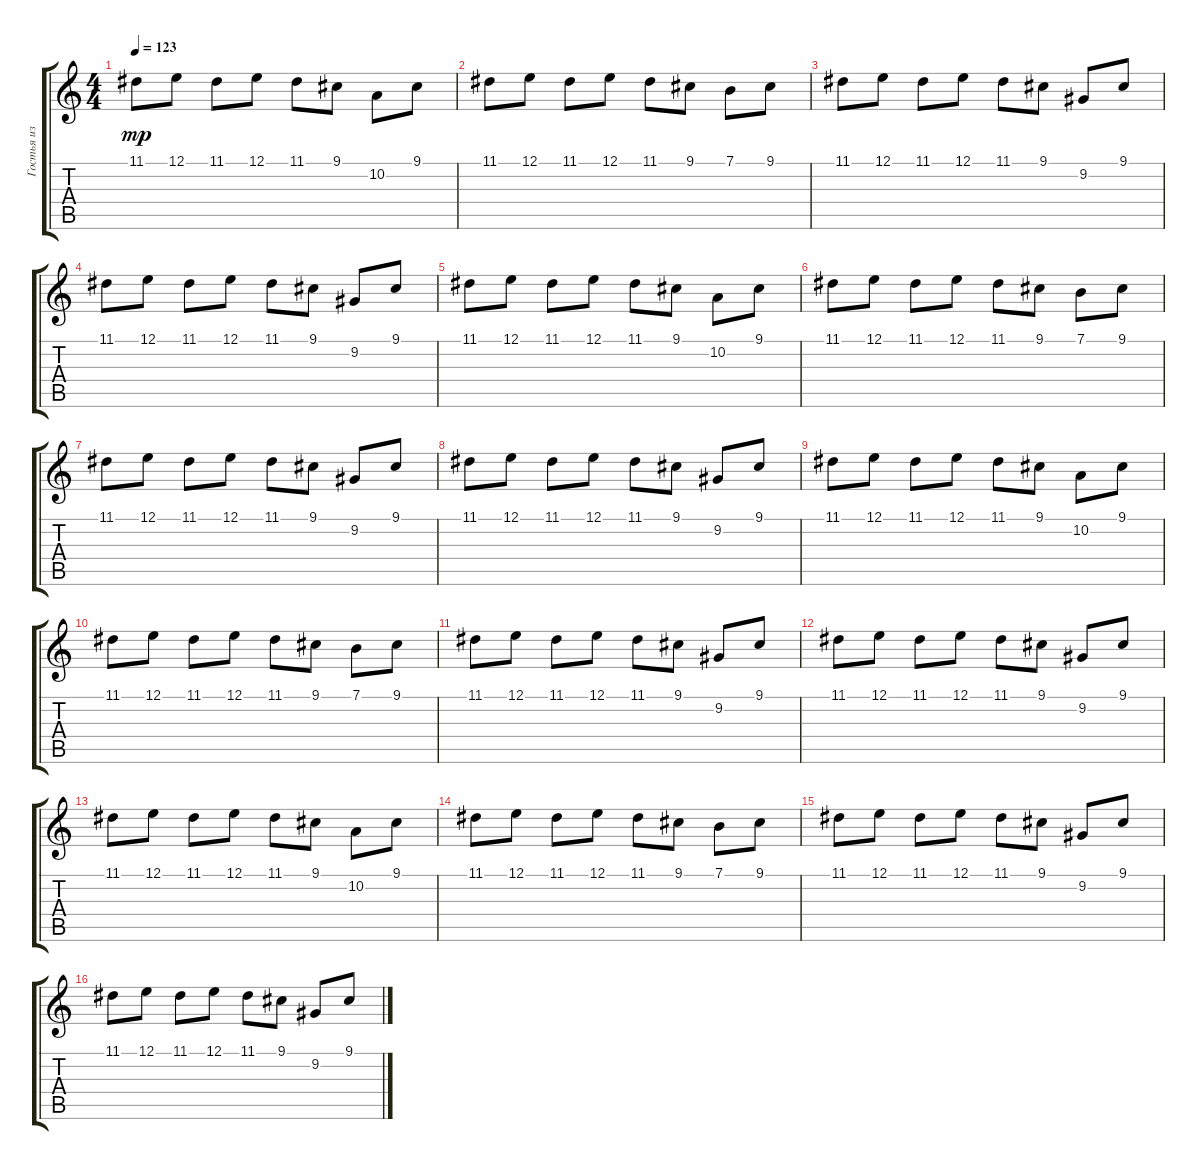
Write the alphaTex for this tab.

\track ("Гостья из будущего" "Гостья из ") {instrument ocarina}
\staff {score tabs}
\tuning (E4 B3 G3 D3 A2 E2) {hide}
\ts (4 4)
\tempo 123
\clef g2
\ks c
11.1.8{dy mp} 12.1.8 11.1.8 12.1.8 11.1.8 9.1.8 10.2.8 9.1.8 |
11.1.8 12.1.8 11.1.8 12.1.8 11.1.8 9.1.8 7.1.8 9.1.8 |
11.1.8 12.1.8 11.1.8 12.1.8 11.1.8 9.1.8 9.2.8 9.1.8 |
11.1.8 12.1.8 11.1.8 12.1.8 11.1.8 9.1.8 9.2.8 9.1.8 |
11.1.8 12.1.8 11.1.8 12.1.8 11.1.8 9.1.8 10.2.8 9.1.8 |
11.1.8 12.1.8 11.1.8 12.1.8 11.1.8 9.1.8 7.1.8 9.1.8 |
11.1.8 12.1.8 11.1.8 12.1.8 11.1.8 9.1.8 9.2.8 9.1.8 |
11.1.8 12.1.8 11.1.8 12.1.8 11.1.8 9.1.8 9.2.8 9.1.8 |
11.1.8 12.1.8 11.1.8 12.1.8 11.1.8 9.1.8 10.2.8 9.1.8 |
11.1.8 12.1.8 11.1.8 12.1.8 11.1.8 9.1.8 7.1.8 9.1.8 |
11.1.8 12.1.8 11.1.8 12.1.8 11.1.8 9.1.8 9.2.8 9.1.8 |
11.1.8 12.1.8 11.1.8 12.1.8 11.1.8 9.1.8 9.2.8 9.1.8 |
11.1.8 12.1.8 11.1.8 12.1.8 11.1.8 9.1.8 10.2.8 9.1.8 |
11.1.8 12.1.8 11.1.8 12.1.8 11.1.8 9.1.8 7.1.8 9.1.8 |
11.1.8 12.1.8 11.1.8 12.1.8 11.1.8 9.1.8 9.2.8 9.1.8 |
11.1.8 12.1.8 11.1.8 12.1.8 11.1.8 9.1.8 9.2.8 9.1.8
